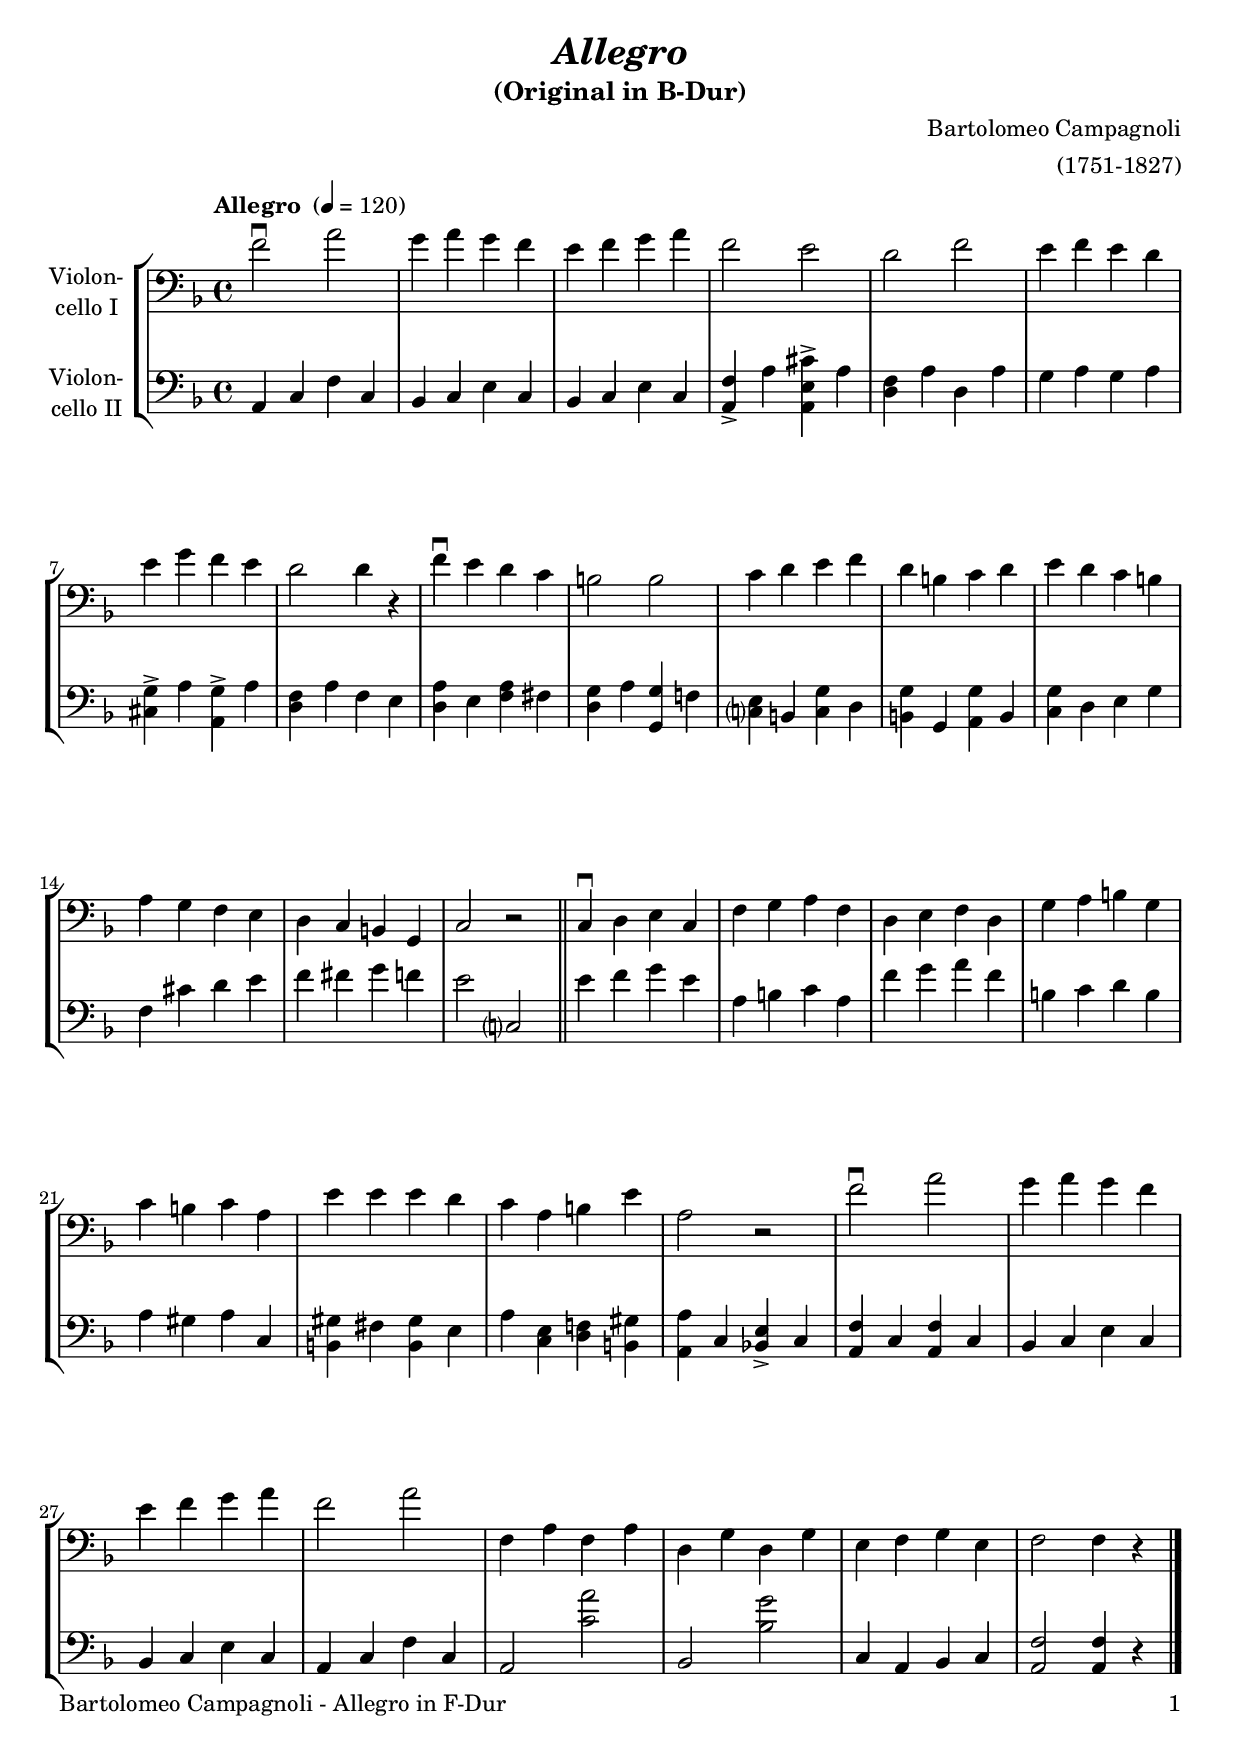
\version "2.18.2"
\include "deutsch.ly"
  
#(set-global-staff-size 20)

\header {
  title     = \markup \bold \italic "Allegro"
  subtitle  = "(Original in B-Dur)"
  composer  = "Bartolomeo Campagnoli"
  arranger  = "(1751-1827)"
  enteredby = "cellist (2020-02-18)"
%  piece     = ""
}

voiceconsts = {
  \key b \major
  \time 4/4
  \clef "bass"
%  \numericTimeSignature
  \compressFullBarRests
  % Set default beaming for all staves
%  \set Timing.beamExceptions = #'()
%  \set Timing.baseMoment     = #(ly:make-moment 1 4)
%  \set Timing.beatStructure  = #'(1 1 1 1)
  \tempo "Allegro " 4=120
}

micl = "clarinet"
mifl = "flute"
miob = "oboe"
mifh = "french horn"
misx = "tenor sax"
mist = "string ensemble 1"
miba = "cello"
%miba = "bassoon"
%miba = "pizzicato strings"

va = \relative c'' {
  \voiceconsts

  b2\downbow d
  c4 d c b
  a b c d
  b2 a
  g b
  a4 b a g

  a c b a
  g2 g4 r
  b\downbow a g f
  e2 e
  f4 g a b
  g e f g

  a g f e
  d c b a
  g f e c
  f2 r \bar "||"
  f4\downbow g a f
  b c d b
  g a b g

  c d e c
  f e f d
  a' a a g
  f d e a
  d,2 r
  b'\downbow d

  c4 d c b
  a b c d
  b2 d
  b,4 d b d
  g, c g c
  a b c a
  b2 b4 r \bar "|."
}

vb = \relative c {
  \voiceconsts

  d4 f b f
  es f a f
  es f a f
  <d b'>-> d' <d, a' fis'>-> d'
  <g, b> d' g, d'
  c d c d

  <fis, c'>-> d' <d, c'>-> d'
  <g, b> d' b a
  <g d'> a <b d> h
  <g c> d' <c, c'> b'!
  <f? a> e <f c'> g
  <e c'> c <d c'> e

  <f c'> g a c
  b fis' g a
  b h c b
  a2 f,? \bar "||"
  a'4 b c a
  d, e f d
  b' c d b

  e, f g e
  d cis d f,
  <e cis'> h' <e, cis'> a
  d <f, a> <g b!> <e cis'>
  <d d'> f <es! a>-> f
  <d b'> f <d b'> f

  es f a f
  es f a f
  d f b f
  d2 <f' d'>
  es, <es' c'>
  f,4 d es f
  <d b'>2 <d b'>4 r \bar "|."
}


music = \new StaffGroup <<
      \new Staff {
	\set Staff.midiInstrument = \miba
	\set Staff.instrumentName = \markup \center-column { "Violon-" "cello I" }
	\transpose b f { \va }
      }

      \new Staff {
	\set Staff.midiInstrument = \miba
	\set Staff.instrumentName = \markup \center-column { "Violon-" "cello II" }
	\transpose b f { \vb }
      }
>>

\book {
   \paper {
    print-page-number = ##t
    print-first-page-number = ##t
    ragged-last-bottom = ##f
    oddHeaderMarkup = \markup \null
    evenHeaderMarkup = \markup \null
    oddFooterMarkup = \markup {
      \fill-line {
        \on-the-fly #print-page-number-check-first
        "Bartolomeo Campagnoli - Allegro in F-Dur" \fromproperty #'page:page-number-string
      }
    }
    evenFooterMarkup = \oddFooterMarkup
  } \score {
    \music
    \layout {}
  }

  \score {
    \unfoldRepeats \music

    \midi {
      \context {
        \Score
      }
    }
  }
}
